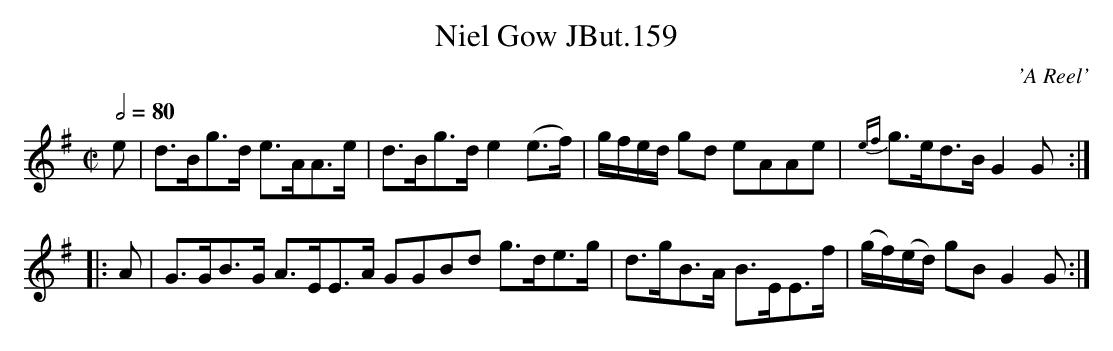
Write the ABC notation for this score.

X:1
T:Niel Gow JBut.159
M:C|
C:'A Reel'
L:1/8
Q:1/2=80
K:G
e | d>Bg>d e>AA>e | d>Bg>d e2(e>f) | g/f/e/d/ gd eAAe | {ef}g>ed>B G2G :|
|: A | G>GB>G A>EE>A GGBd g>de>g | d>gB>A B>EE>f | (g/f/)(e/d/) gB G2G :|
